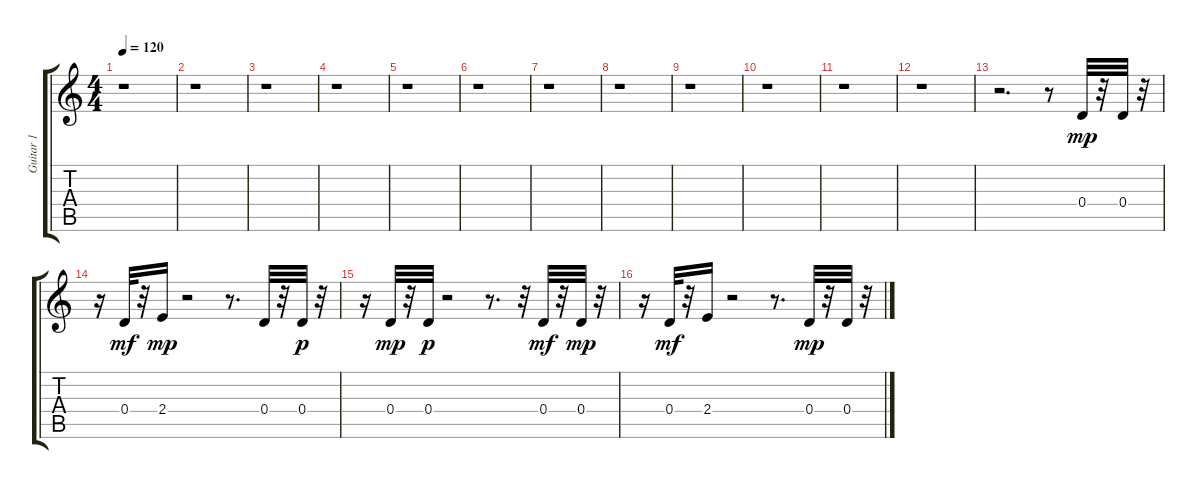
\track ("Guitar 1" "Guitar 1") {instrument electricguitarclean}
\staff {score tabs}
\tuning (E4 B3 G3 D3 A2 E2) {hide}
\ts (4 4)
\tempo 120
\clef g2
\ks c
r.1{dy mp} |
r.1 |
r.1 |
r.1 |
r.1 |
r.1 |
r.1 |
r.1 |
r.1 |
r.1 |
r.1 |
r.1 |
r.2{d} r.8 0.4.32 r.32 0.4.32 r.32 |
r.16 0.4.32{dy mf} r.32 2.4.16{dy mp} r.2 r.8{d} 0.4.32 r.32 0.4.32{dy p} r.32 |
r.16 0.4.32{dy mp} r.32 0.4.32{dy p} r.2 r.8{d} r.32 0.4.32{dy mf} r.32 0.4.32{dy mp} r.32 |
r.16 0.4.32{dy mf} r.32 2.4.16 r.2 r.8{d} 0.4.32{dy mp} r.32 0.4.32 r.32
